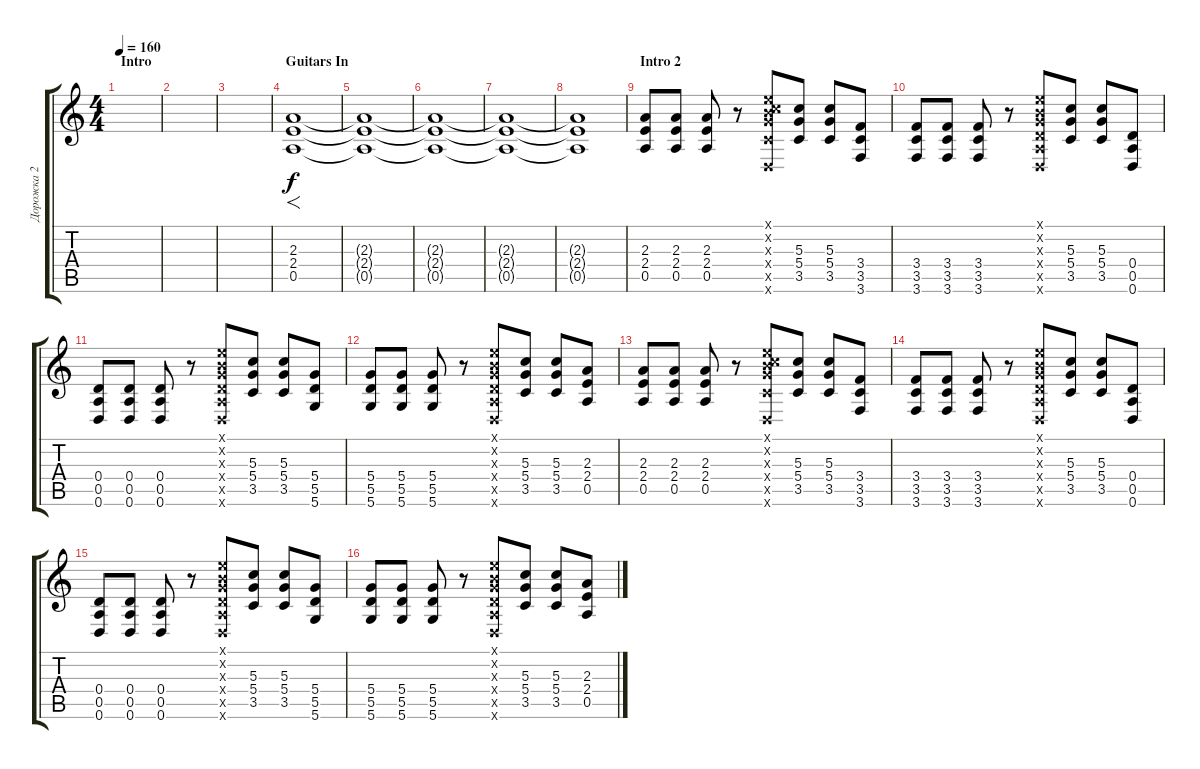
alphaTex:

\track ("Дорожка 2" "Дорожка 2") {instrument distortionguitar}
\staff {score tabs}
\tuning (E4 B3 G3 D3 A2 D2) {hide}
\ts (4 4)
\section ("" "Intro")
\tempo 160
\clef g2
\ks c
|
|
|
\section ("" "Guitars In")
(2.3 2.4 0.5).1{f} |
(2.3{t} 2.4{t} 0.5{t}).1 |
(2.3{t} 2.4{t} 0.5{t}).1 |
(2.3{t} 2.4{t} 0.5{t}).1 |
(2.3{t} 2.4{t} 0.5{t}).1 |
\section ("" "Intro 2")
(2.3 2.4 0.5).8 (2.3 2.4 0.5).8 (2.3 2.4 0.5).8 r.8 (0.1{x} 0.2{x} 5.3{x} 5.4{x} 3.5{x} 0.6{x}).8 (5.3 5.4 3.5).8 (5.3 5.4 3.5).8 (3.4 3.5 3.6).8 |
(3.4 3.5 3.6).8 (3.4 3.5 3.6).8 (3.4 3.5 3.6).8 r.8 (0.1{x} 0.2{x} 0.3{x} 0.4{x} 0.5{x} 0.6{x}).8 (5.3 5.4 3.5).8 (5.3 5.4 3.5).8 (0.4 0.5 0.6).8 |
(0.4 0.5 0.6).8 (0.4 0.5 0.6).8 (0.4 0.5 0.6).8 r.8 (0.1{x} 0.2{x} 0.3{x} 0.4{x} 0.5{x} 0.6{x}).8 (5.3 5.4 3.5).8 (5.3 5.4 3.5).8 (5.4 5.5 5.6).8 |
(5.4 5.5 5.6).8 (5.4 5.5 5.6).8 (5.4 5.5 5.6).8 r.8 (0.1{x} 0.2{x} 0.3{x} 0.4{x} 0.5{x} 0.6{x}).8 (5.3 5.4 3.5).8 (5.3 5.4 3.5).8 (2.3 2.4 0.5).8 |
(2.3 2.4 0.5).8 (2.3 2.4 0.5).8 (2.3 2.4 0.5).8 r.8 (0.1{x} 0.2{x} 5.3{x} 5.4{x} 3.5{x} 0.6{x}).8 (5.3 5.4 3.5).8 (5.3 5.4 3.5).8 (3.4 3.5 3.6).8 |
(3.4 3.5 3.6).8 (3.4 3.5 3.6).8 (3.4 3.5 3.6).8 r.8 (0.1{x} 0.2{x} 0.3{x} 0.4{x} 0.5{x} 0.6{x}).8 (5.3 5.4 3.5).8 (5.3 5.4 3.5).8 (0.4 0.5 0.6).8 |
(0.4 0.5 0.6).8 (0.4 0.5 0.6).8 (0.4 0.5 0.6).8 r.8 (0.1{x} 0.2{x} 0.3{x} 0.4{x} 0.5{x} 0.6{x}).8 (5.3 5.4 3.5).8 (5.3 5.4 3.5).8 (5.4 5.5 5.6).8 |
(5.4 5.5 5.6).8 (5.4 5.5 5.6).8 (5.4 5.5 5.6).8 r.8 (0.1{x} 0.2{x} 0.3{x} 0.4{x} 0.5{x} 0.6{x}).8 (5.3 5.4 3.5).8 (5.3 5.4 3.5).8 (2.3 2.4 0.5).8
